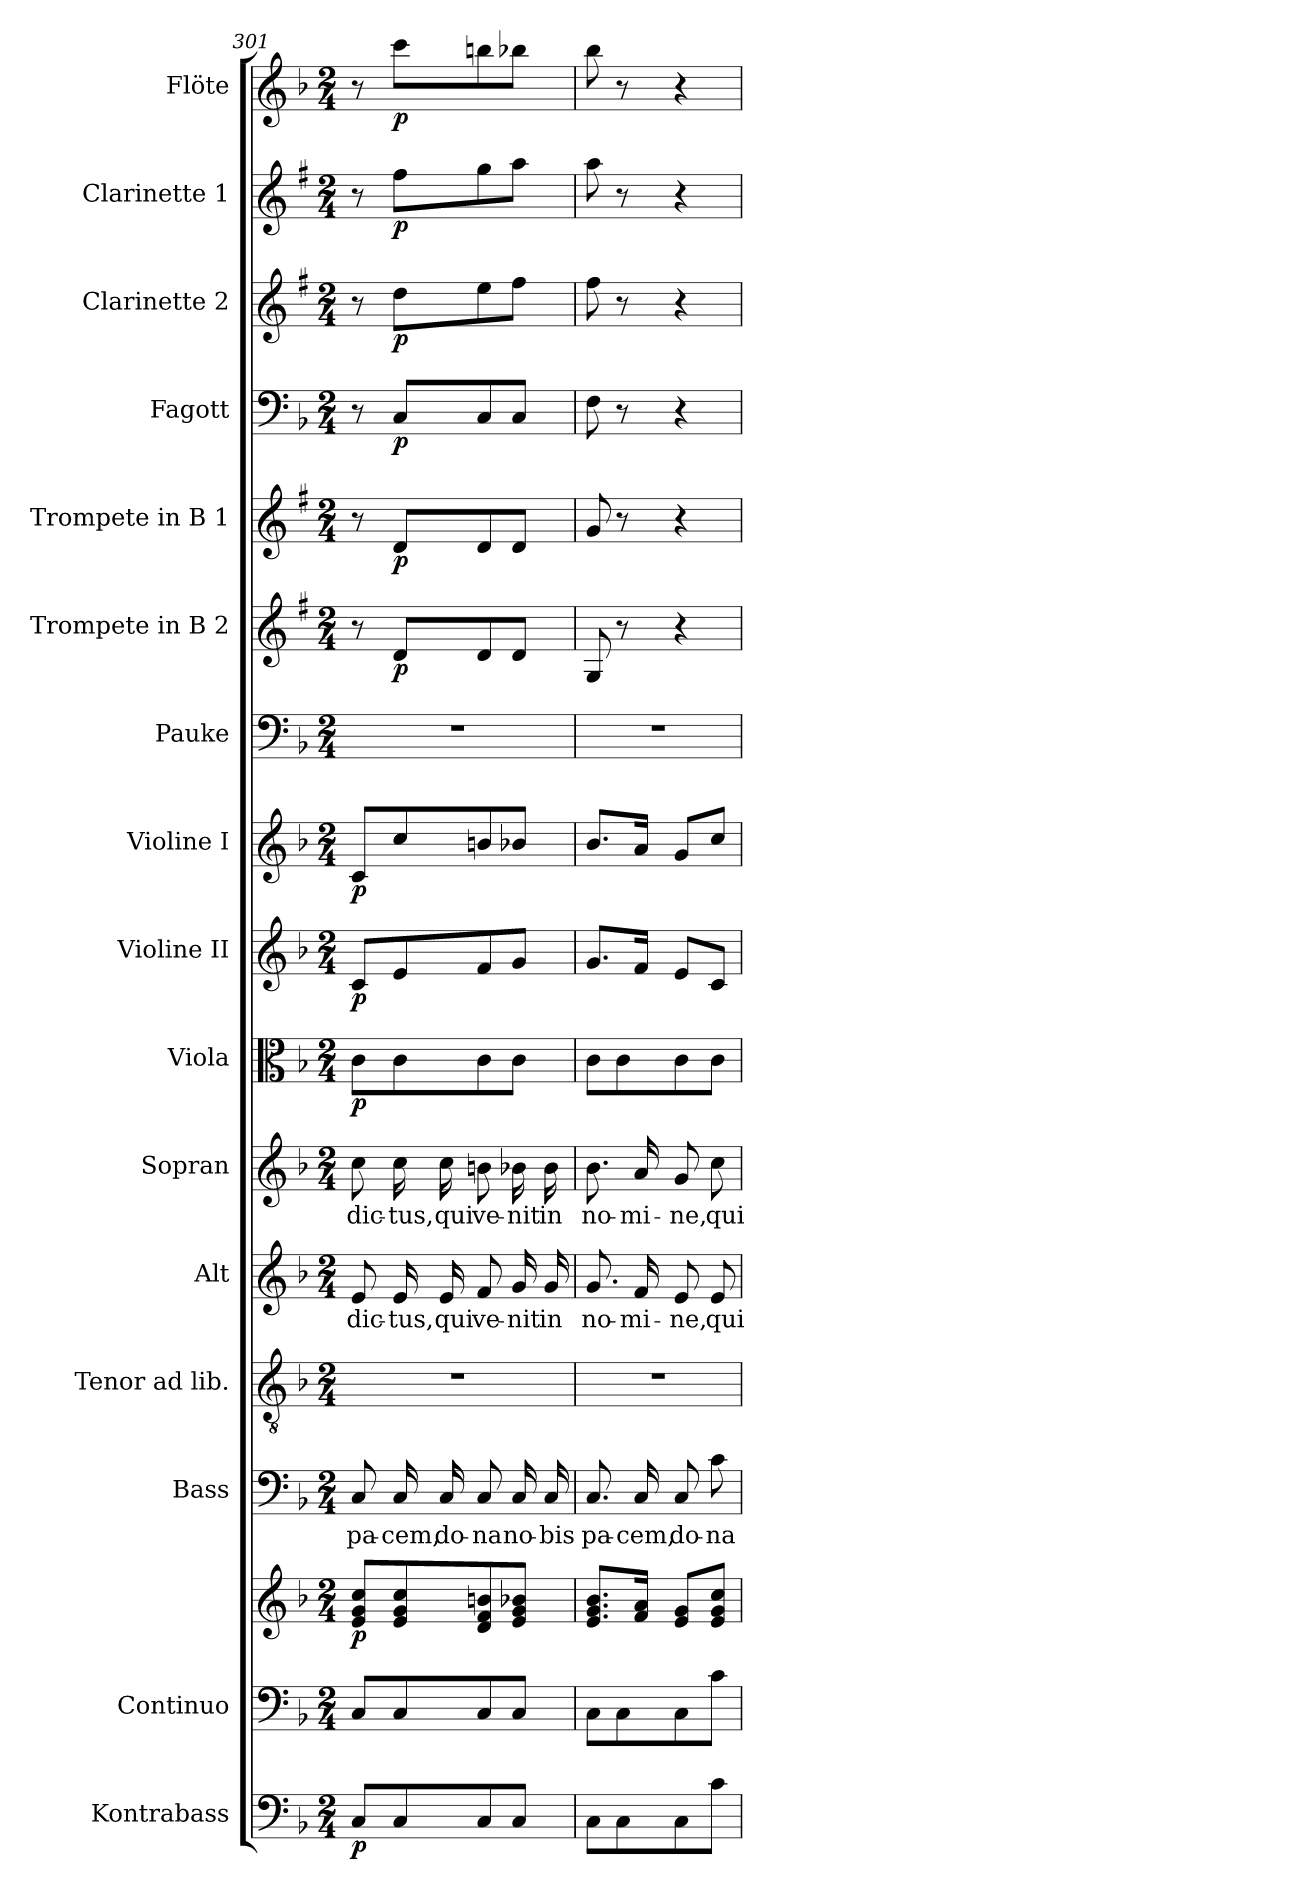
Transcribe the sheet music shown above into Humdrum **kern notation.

**kern	**dynam	**kern	**kern	**dynam	**kern	**text	**kern	**kern	**text	**kern	**text	**kern	**dynam	**kern	**dynam	**kern	**dynam	**kern	**kern	**dynam	**kern	**dynam	**kern	**dynam	**kern	**dynam	**kern	**dynam	**kern	**dynam
*part16	*part16	*part15	*part15	*part15	*part14	*part14	*part13	*part12	*part12	*part11	*part11	*part10	*part10	*part9	*part9	*part8	*part8	*part7	*part6	*part6	*part5	*part5	*part4	*part4	*part3	*part3	*part2	*part2	*part1	*part1
*staff17	*staff17	*staff16	*staff15	*staff15/16	*staff14	*staff14	*staff13	*staff12	*staff12	*staff11	*staff11	*staff10	*staff10	*staff9	*staff9	*staff8	*staff8	*staff7	*staff6	*staff6	*staff5	*staff5	*staff4	*staff4	*staff3	*staff3	*staff2	*staff2	*staff1	*staff1
*I"Kontrabass	*	*I"Continuo	*	*	*I"Bass	*	*I"Tenor ad lib.	*I"Alt	*	*I"Sopran	*	*I"Viola	*	*I"Violine II	*	*I"Violine I	*	*I"Pauke	*I"Trompete in B 2	*	*I"Trompete in B 1	*	*I"Fagott	*	*I"Clarinette 2	*	*I"Clarinette 1	*	*I"Flöte	*
*I'Kb.	*	*I'cont.	*	*	*I'B	*	*I'T	*I'A	*	*I'S	*	*I'Vla.	*	*I'Vl. II	*	*I'Vl. I	*	*I'Pk.	*	*	*	*	*I'Fg.	*	*I'Cl. 2	*	*I'Cl. 1	*	*I'Fl.	*
*clefF4	*	*clefF4	*clefG2	*	*clefF4	*	*clefGv2	*clefG2	*	*clefG2	*	*clefC3	*	*clefG2	*	*clefG2	*	*clefF4	*clefG2	*	*clefG2	*	*clefF4	*	*clefG2	*	*clefG2	*	*clefG2	*
*ITrd7c12	*	*	*	*	*	*	*	*	*	*	*	*	*	*	*	*	*	*	*ITrd1c2	*	*ITrd1c2	*	*	*	*ITrd1c2	*	*ITrd1c2	*	*	*
*k[b-]	*	*k[b-]	*k[b-]	*	*k[b-]	*	*k[b-]	*k[b-]	*	*k[b-]	*	*k[b-]	*	*k[b-]	*	*k[b-]	*	*k[b-]	*k[b-]	*	*k[b-]	*	*k[b-]	*	*k[b-]	*	*k[b-]	*	*k[b-]	*
*F:	*	*F:	*F:	*	*F:	*	*F:	*F:	*	*F:	*	*F:	*	*F:	*	*F:	*	*F:	*F:	*	*F:	*	*F:	*	*F:	*	*F:	*	*F:	*
*M2/4	*	*M2/4	*M2/4	*	*M2/4	*	*M2/4	*M2/4	*	*M2/4	*	*M2/4	*	*M2/4	*	*M2/4	*	*M2/4	*M2/4	*	*M2/4	*	*M2/4	*	*M2/4	*	*M2/4	*	*M2/4	*
=301	=301	=301	=301	=301	=301	=301	=301	=301	=301	=301	=301	=301	=301	=301	=301	=301	=301	=301	=301	=301	=301	=301	=301	=301	=301	=301	=301	=301	=301	=301
!	!LO:DY:b	!	!	!LO:DY:b	!	!LO:LY:b	!	!	!LO:LY:b	!	!LO:LY:b	!	!LO:DY:b	!	!LO:DY:b	!	!LO:DY:b	!	!	!	!	!	!	!	!	!	!	!	!	!
8CC/L	p	8C/L	8e/ 8g/ 8cc/L	p	8C/	pa-	2r	8e/	-dic-	8cc\	-dic-	8c\L	p	8c/L	p	8c/L	p	2r	8r	.	8r	.	8r	.	8r	.	8r	.	8r	.
!	!	!	!	!	!	!LO:LY:b	!	!	!LO:LY:b	!	!LO:LY:b	!	!	!	!	!	!	!	!	!LO:DY:b	!	!LO:DY:b	!	!LO:DY:b	!	!LO:DY:b	!	!LO:DY:b	!	!LO:DY:b
8CC/	.	8C/	8e/ 8g/ 8cc/	.	16C/	-cem,	.	16e/	-tus,	16cc\	-tus,	8c\	.	8e/	.	8cc/	.	.	8c/L	p	8c/L	p	8C/L	p	8cc\L	p	8ee\L	p	8ccc\L	p
!	!	!	!	!	!	!LO:LY:b	!	!	!LO:LY:b	!	!LO:LY:b	!	!	!	!	!	!	!	!	!	!	!	!	!	!	!	!	!	!	!
.	.	.	.	.	16C/	do-	.	16e/	qui	16cc\	qui	.	.	.	.	.	.	.	.	.	.	.	.	.	.	.	.	.	.	.
!	!	!	!	!	!	!LO:LY:b	!	!	!LO:LY:b	!	!LO:LY:b	!	!	!	!	!	!	!	!	!	!	!	!	!	!	!	!	!	!	!
8CC/	.	8C/	8d/ 8f/ 8bn/	.	8C/	-na	.	8f/	ve-	8bn\	ve-	8c\	.	8f/	.	8bn/	.	.	8c/	.	8c/	.	8C/	.	8dd\	.	8ff\	.	8bbn\	.
!	!	!	!	!	!	!LO:LY:b	!	!	!LO:LY:b	!	!LO:LY:b	!	!	!	!	!	!	!	!	!	!	!	!	!	!	!	!	!	!	!
8CC/J	.	8C/J	8e/ 8g/ 8b-X/J	.	16C/	no-	.	16g/	-nit	16b-X\	-nit	8c\J	.	8g/J	.	8b-X/J	.	.	8c/J	.	8c/J	.	8C/J	.	8ee\J	.	8gg\J	.	8bb-X\J	.
!	!	!	!	!	!	!LO:LY:b	!	!	!LO:LY:b	!	!LO:LY:b	!	!	!	!	!	!	!	!	!	!	!	!	!	!	!	!	!	!	!
.	.	.	.	.	16C/	-bis	.	16g/	in	16b-\	in	.	.	.	.	.	.	.	.	.	.	.	.	.	.	.	.	.	.	.
=302	=302	=302	=302	=302	=302	=302	=302	=302	=302	=302	=302	=302	=302	=302	=302	=302	=302	=302	=302	=302	=302	=302	=302	=302	=302	=302	=302	=302	=302	=302
!	!	!	!	!	!	!LO:LY:b	!	!	!LO:LY:b	!	!LO:LY:b	!	!	!	!	!	!	!	!	!	!	!	!	!	!	!	!	!	!	!
8CC\L	.	8C\L	8.e/ 8.g/ 8.b-/L	.	8.C/	pa-	2r	8.g/	no-	8.b-\	no-	8c\L	.	8.g/L	.	8.b-/L	.	2r	8F/	.	8f/	.	8F\	.	8ee\	.	8gg\	.	8bb-\	.
8CC\	.	8C\	.	.	.	.	.	.	.	.	.	8c\	.	.	.	.	.	.	8r	.	8r	.	8r	.	8r	.	8r	.	8r	.
!	!	!	!	!	!	!LO:LY:b	!	!	!LO:LY:b	!	!LO:LY:b	!	!	!	!	!	!	!	!	!	!	!	!	!	!	!	!	!	!	!
.	.	.	16f/ 16a/Jk	.	16C/	-cem,	.	16f/	-mi-	16a/	-mi-	.	.	16f/Jk	.	16a/Jk	.	.	.	.	.	.	.	.	.	.	.	.	.	.
!	!	!	!	!	!	!LO:LY:b	!	!	!LO:LY:b	!	!LO:LY:b	!	!	!	!	!	!	!	!	!	!	!	!	!	!	!	!	!	!	!
8CC\	.	8C\	8e/ 8g/L	.	8C/	do-	.	8e/	-ne,	8g/	-ne,	8c\	.	8e/L	.	8g/L	.	.	4r	.	4r	.	4r	.	4r	.	4r	.	4r	.
!	!	!	!	!	!	!LO:LY:b	!	!	!LO:LY:b	!	!LO:LY:b	!	!	!	!	!	!	!	!	!	!	!	!	!	!	!	!	!	!	!
8C\J	.	8c\J	8e/ 8g/ 8cc/J	.	8c\	-na	.	8e/	qui	8cc\	qui	8c\J	.	8c/J	.	8cc/J	.	.	.	.	.	.	.	.	.	.	.	.	.	.
=	=	=	=	=	=	=	=	=	=	=	=	=	=	=	=	=	=	=	=	=	=	=	=	=	=	=	=	=	=	=
*-	*-	*-	*-	*-	*-	*-	*-	*-	*-	*-	*-	*-	*-	*-	*-	*-	*-	*-	*-	*-	*-	*-	*-	*-	*-	*-	*-	*-	*-	*-
